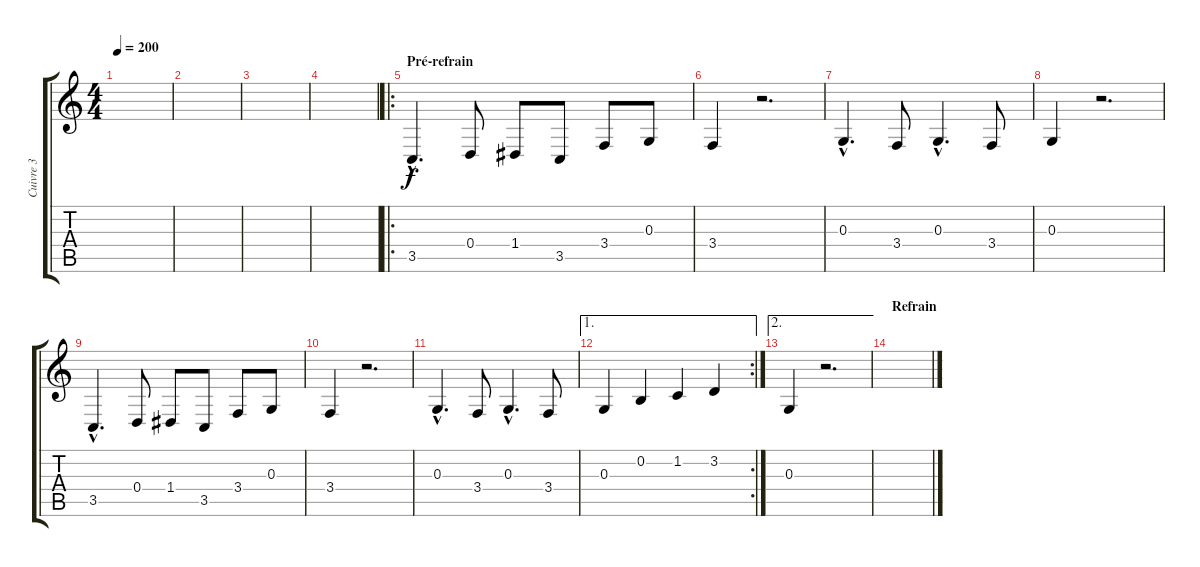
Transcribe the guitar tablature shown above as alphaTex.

\track ("Cuivre 3" "Cuivre 3") {instrument trumpet}
\staff {score tabs}
\tuning (E4 B3 G3 D3 A2 E2) {hide}
\ts (4 4)
\tempo 200
\clef g2
\ks c
|
|
|
|
\ro
\section ("" "Pré-refrain")
3.5{hac}.4{d} 0.4.8 1.4.8 3.5.8 3.4.8 0.3.8 |
3.4.4 r.2{d} |
0.3{hac}.4{d} 3.4.8 0.3{hac}.4{d} 3.4.8 |
0.3.4 r.2{d} |
3.5{hac}.4{d} 0.4.8 1.4.8 3.5.8 3.4.8 0.3.8 |
3.4.4 r.2{d} |
0.3{hac}.4{d} 3.4.8 0.3{hac}.4{d} 3.4.8 |
\ae 1
\rc 2
0.3.4 0.2.4 1.2.4 3.2.4 |
\ae 2
0.3.4 r.2{d} |
\section ("" "Refrain")
